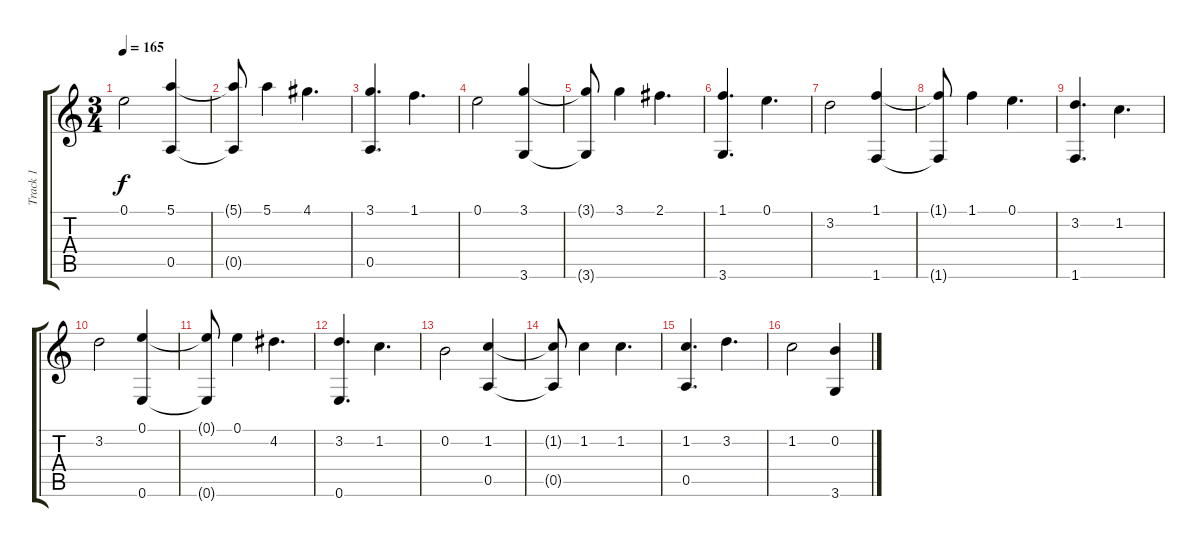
\track ("Track 1" "Track 1") {instrument acousticguitarnylon}
\staff {score tabs}
\tuning (E4 B3 G3 D3 A2 E2) {hide}
\ts (3 4)
\tempo 165
\clef g2
\ks c
0.1.2{dy f} (5.1 0.5).4 |
(5.1{t} 0.5{t}).8 5.1.4 4.1.4{d} |
(3.1 0.5).4{d} 1.1.4{d} |
0.1.2 (3.1 3.6).4 |
(3.1{t} 3.6{t}).8 3.1.4 2.1.4{d} |
(1.1 3.6).4{d} 0.1.4{d} |
3.2.2 (1.1 1.6).4 |
(1.1{t} 1.6{t}).8 1.1.4 0.1.4{d} |
(3.2 1.6).4{d} 1.2.4{d} |
3.2.2 (0.1 0.6).4 |
(0.1{t} 0.6{t}).8 0.1.4 4.2.4{d} |
(3.2 0.6).4{d} 1.2.4{d} |
0.2.2 (1.2 0.5).4 |
(1.2{t} 0.5{t}).8 1.2.4 1.2.4{d} |
(1.2 0.5).4{d} 3.2.4{d} |
1.2.2 (0.2 3.6).4
